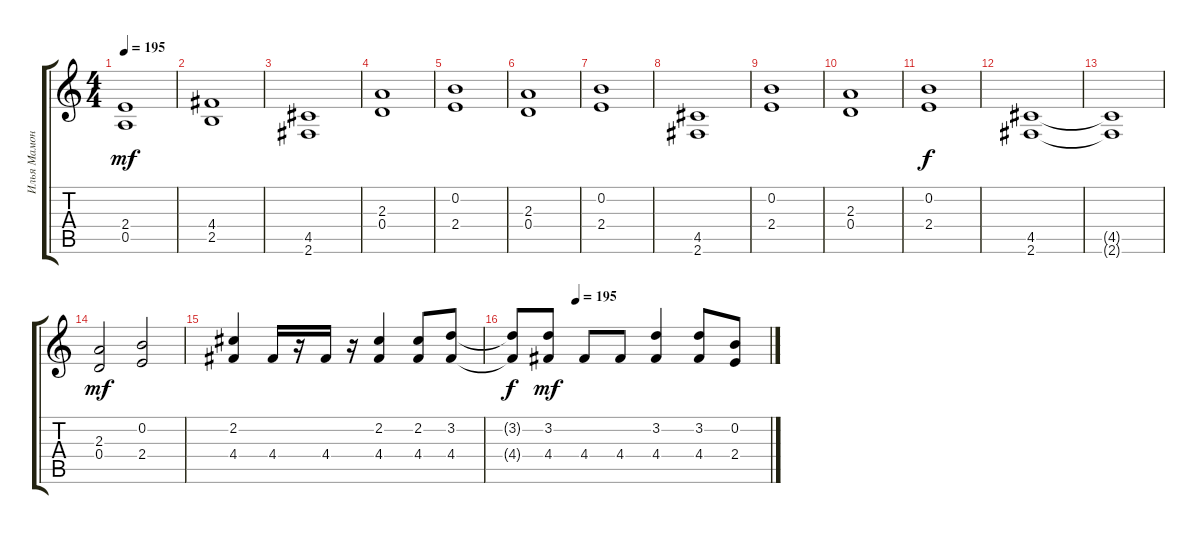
\track ("Илья Мамонтов" "Илья Мамон") {instrument distortionguitar}
\staff {score tabs}
\tuning (E4 B3 G3 D3 A2 E2) {hide}
\ts (4 4)
\tempo 195
\clef g2
\ks c
(2.4 0.5).1{dy mf} |
(4.4 2.5).1 |
(4.5 2.6).1 |
(2.3 0.4).1 |
(0.2 2.4).1 |
(2.3 0.4).1 |
(0.2 2.4).1 |
(4.5 2.6).1 |
(0.2 2.4).1 |
(2.3 0.4).1 |
(0.2 2.4).1{dy f} |
(4.5 2.6).1 |
(4.5{t} 2.6{t}).1 |
(2.3 0.4).2{dy mf} (0.2 2.4).2 |
(2.2 4.4).4 4.4.16 r.16 4.4.16 r.16 (2.2 4.4).4 (2.2 4.4).8 (3.2 4.4).8 |
\tempo (195 0.25)
(3.2{t} 4.4{t}).8{dy f} (3.2 4.4).8{dy mf} 4.4.8 4.4.8 (3.2 4.4).4 (3.2 4.4).8 (0.2 2.4).8
